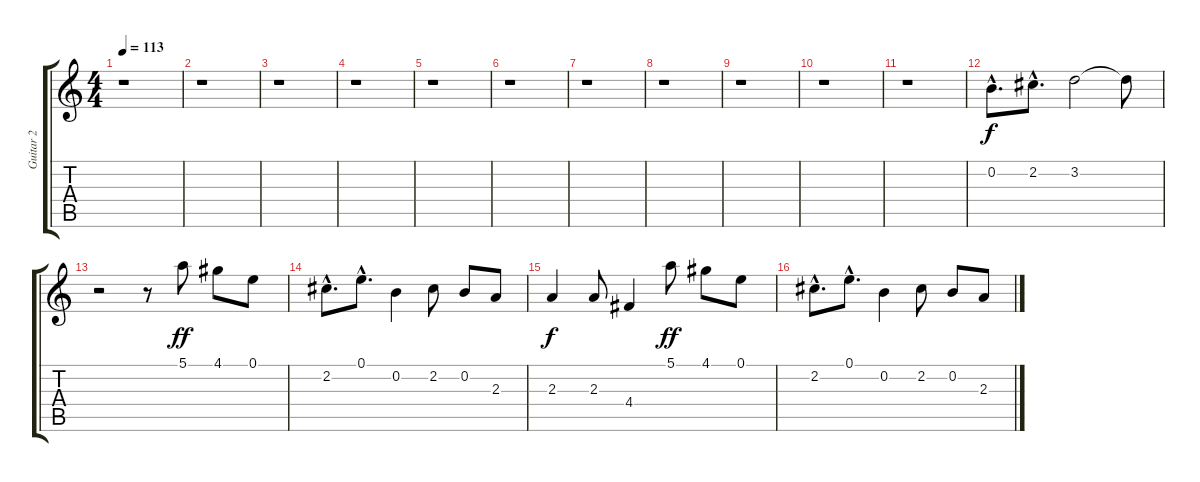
\track ("Guitar 2" "Guitar 2") {instrument overdrivenguitar}
\staff {score tabs}
\tuning (E4 B3 G3 D3 A2 E2) {hide}
\ts (4 4)
\tempo 113
\clef g2
\ks c
r.1{dy f} |
r.1 |
r.1 |
r.1 |
r.1 |
r.1 |
r.1 |
r.1 |
r.1 |
r.1 |
r.1 |
0.2{hac}.8{d} 2.2{hac}.8{d} 3.2.2 3.2{t}.8 |
r.2 r.8 5.1.8{dy ff} 4.1.8 0.1.8 |
2.2{hac}.8{d} 0.1{hac}.8{d} 0.2.4 2.2.8 0.2.8 2.3.8 |
2.3.4{dy f} 2.3.8 4.4.4 5.1.8{dy ff} 4.1.8 0.1.8 |
2.2{hac}.8{d} 0.1{hac}.8{d} 0.2.4 2.2.8 0.2.8 2.3.8
